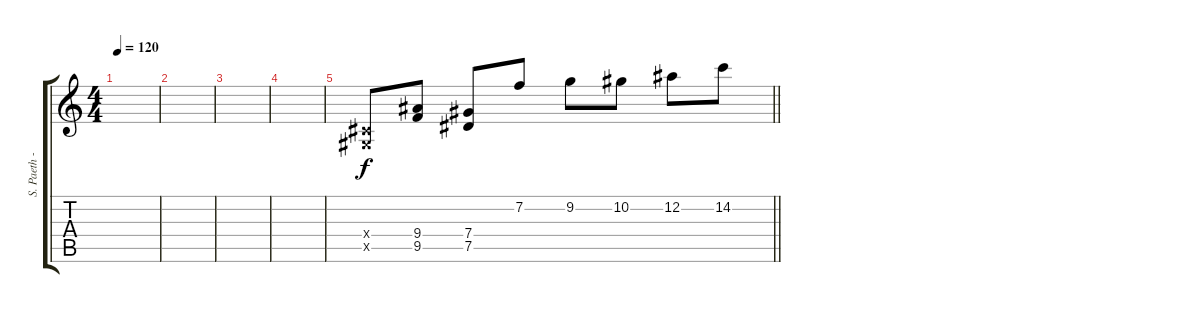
\track ("S. Paeth - Lead Guitar" "S. Paeth -") {instrument distortionguitar}
\staff {score tabs}
\tuning (Eb4 Bb3 Gb3 Db3 Ab2 Eb2) {hide}
\ts (4 4)
\tempo 120
\clef g2
\ks c
|
|
|
|
\barLineRight lightlight
(0.4{x} 0.5{x}).8 (9.4 9.5).8 (7.4 7.5).8 7.2.8 9.2.8 10.2.8 12.2.8 14.2.8
